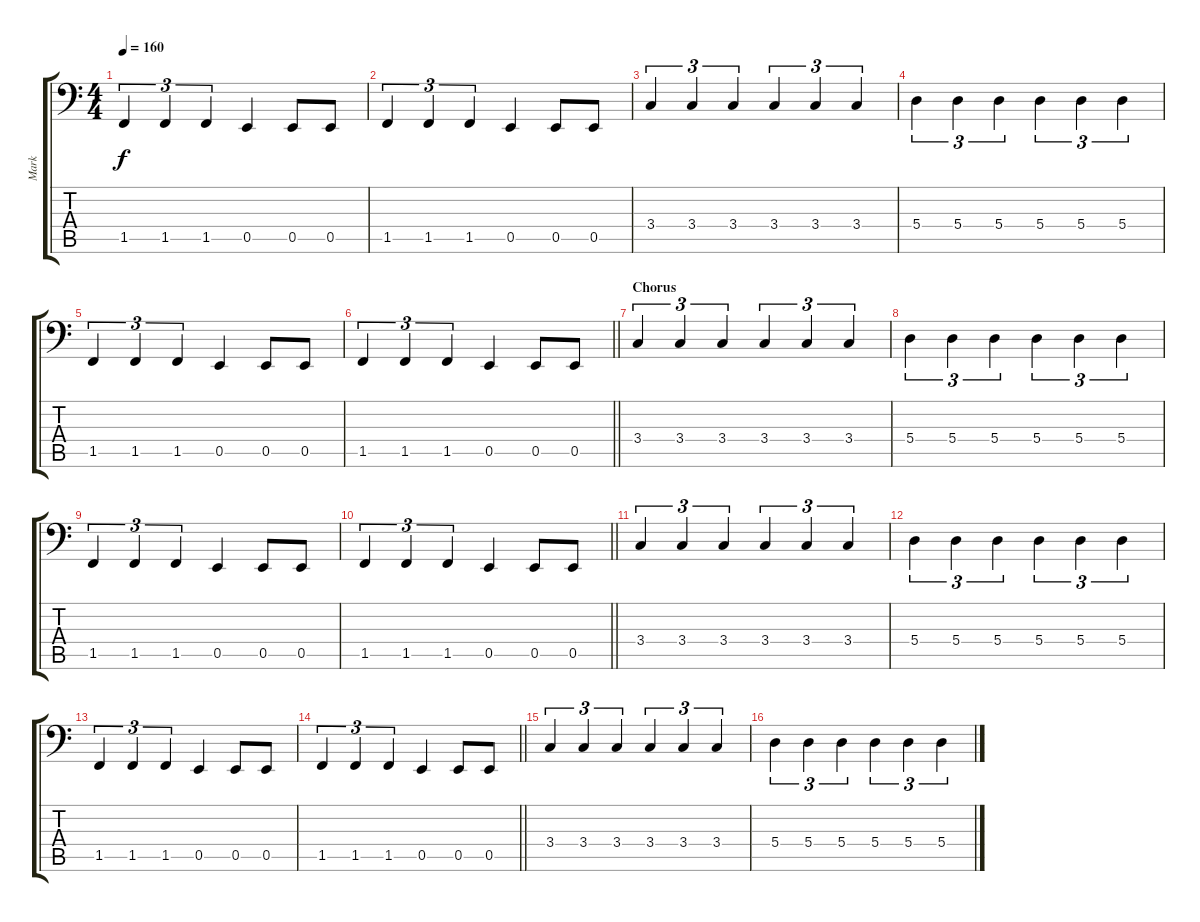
\track ("Mark" "Mark") {instrument electricbassfinger}
\staff {score tabs}
\tuning (C3 G2 D2 A1 E1 B0) {hide}
\ts (4 4)
\tempo 160
\clef f4
\ks c
1.5.4{tu (3 2) dy f} 1.5.4{tu (3 2) beam merge} 1.5.4{tu (3 2) beam merge} 0.5.4{beam merge} 0.5.8 0.5.8 |
1.5.4{tu (3 2)} 1.5.4{tu (3 2) beam merge} 1.5.4{tu (3 2) beam merge} 0.5.4{beam merge} 0.5.8 0.5.8 |
3.4.4{tu (3 2) beam merge} 3.4.4{tu (3 2)} 3.4.4{tu (3 2) beam merge} 3.4.4{tu (3 2)} 3.4.4{tu (3 2) beam merge} 3.4.4{tu (3 2)} |
5.4.4{tu (3 2)} 5.4.4{tu (3 2) beam merge} 5.4.4{tu (3 2) beam merge} 5.4.4{tu (3 2)} 5.4.4{tu (3 2)} 5.4.4{tu (3 2)} |
1.5.4{tu (3 2)} 1.5.4{tu (3 2) beam merge} 1.5.4{tu (3 2) beam merge} 0.5.4{beam merge} 0.5.8 0.5.8 |
\barLineRight lightlight
1.5.4{tu (3 2)} 1.5.4{tu (3 2) beam merge} 1.5.4{tu (3 2) beam merge} 0.5.4{beam merge} 0.5.8 0.5.8 |
\section ("" "Chorus")
3.4.4{tu (3 2) beam merge} 3.4.4{tu (3 2)} 3.4.4{tu (3 2) beam merge} 3.4.4{tu (3 2)} 3.4.4{tu (3 2) beam merge} 3.4.4{tu (3 2)} |
5.4.4{tu (3 2)} 5.4.4{tu (3 2) beam merge} 5.4.4{tu (3 2) beam merge} 5.4.4{tu (3 2)} 5.4.4{tu (3 2)} 5.4.4{tu (3 2)} |
1.5.4{tu (3 2)} 1.5.4{tu (3 2) beam merge} 1.5.4{tu (3 2) beam merge} 0.5.4{beam merge} 0.5.8 0.5.8 |
\barLineRight lightlight
1.5.4{tu (3 2)} 1.5.4{tu (3 2) beam merge} 1.5.4{tu (3 2) beam merge} 0.5.4{beam merge} 0.5.8 0.5.8 |
3.4.4{tu (3 2) beam merge} 3.4.4{tu (3 2)} 3.4.4{tu (3 2) beam merge} 3.4.4{tu (3 2)} 3.4.4{tu (3 2) beam merge} 3.4.4{tu (3 2)} |
5.4.4{tu (3 2)} 5.4.4{tu (3 2) beam merge} 5.4.4{tu (3 2) beam merge} 5.4.4{tu (3 2)} 5.4.4{tu (3 2)} 5.4.4{tu (3 2)} |
1.5.4{tu (3 2)} 1.5.4{tu (3 2) beam merge} 1.5.4{tu (3 2) beam merge} 0.5.4{beam merge} 0.5.8 0.5.8 |
\barLineRight lightlight
1.5.4{tu (3 2)} 1.5.4{tu (3 2) beam merge} 1.5.4{tu (3 2) beam merge} 0.5.4{beam merge} 0.5.8 0.5.8 |
3.4.4{tu (3 2) beam merge} 3.4.4{tu (3 2)} 3.4.4{tu (3 2) beam merge} 3.4.4{tu (3 2)} 3.4.4{tu (3 2) beam merge} 3.4.4{tu (3 2)} |
5.4.4{tu (3 2)} 5.4.4{tu (3 2) beam merge} 5.4.4{tu (3 2) beam merge} 5.4.4{tu (3 2)} 5.4.4{tu (3 2)} 5.4.4{tu (3 2)}
